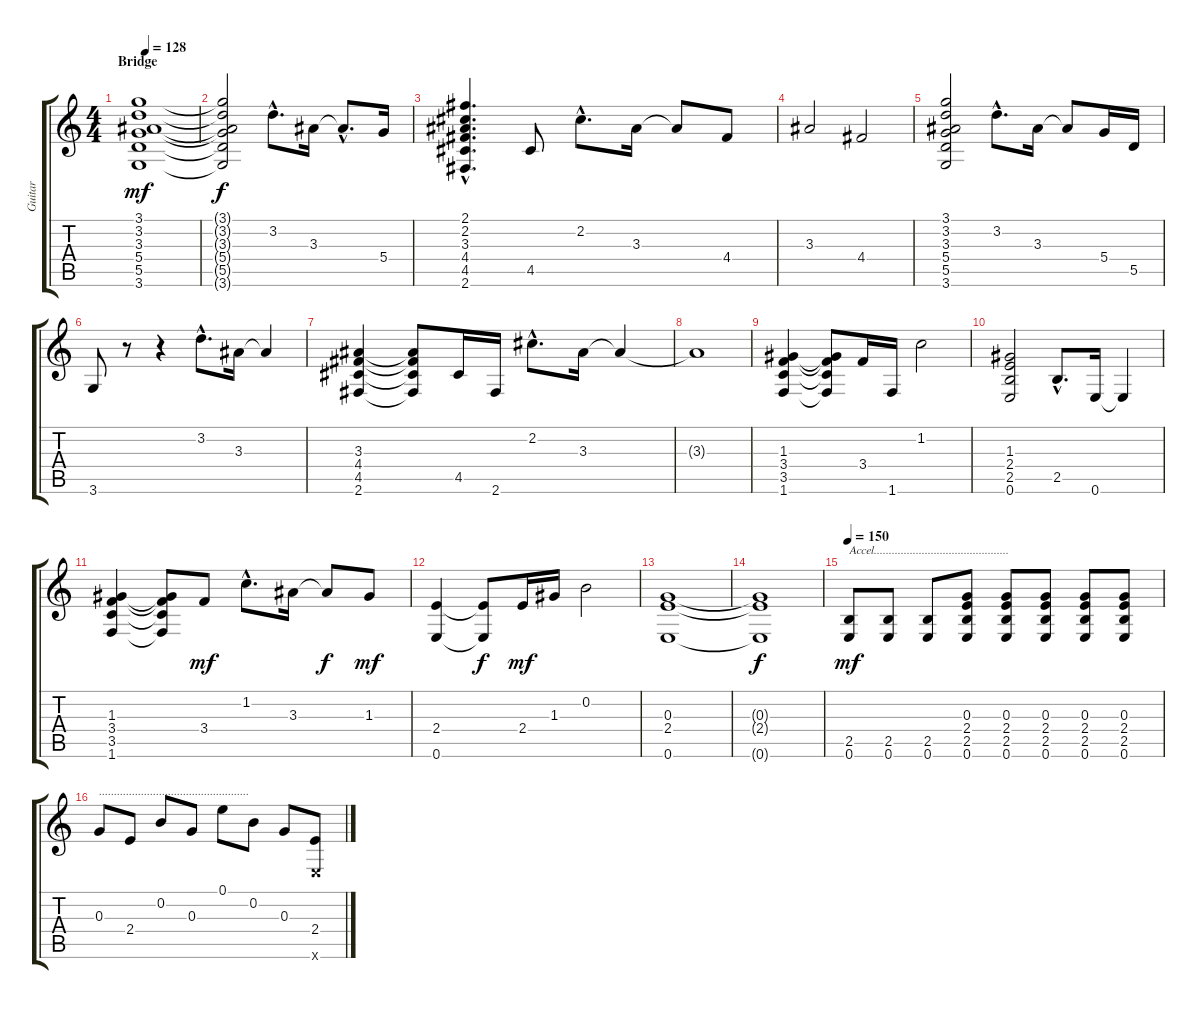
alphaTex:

\track ("Guitar" "Guitar") {instrument distortionguitar}
\staff {score tabs}
\tuning (E4 B3 G3 D3 A2 E2) {hide}
\ts (4 4)
\section ("" "Bridge")
\tempo 128
\clef g2
\ks c
(3.1 3.2 3.3 5.4 5.5 3.6).1{dy mf} |
(3.1{t} 3.2{t} 3.3{t} 5.4{t} 5.5{t} 3.6{t}).2{dy f} 3.2{hac}.8{d} 3.3.16 3.3{hac t}.8{d} 5.4.16 |
(2.1{hac} 2.2{hac} 3.3{hac} 4.4{hac} 4.5{hac} 2.6{hac}).4{d} 4.5.8 2.2{hac}.8{d} 3.3.16 3.3{t}.8 4.4.8 |
3.3.2 4.4.2 |
(3.1 3.2 3.3 5.4 5.5 3.6).2 3.2{hac}.8{d} 3.3.16 3.3{t}.8 5.4.16 5.5.16 |
3.6.8 r.8 r.4 3.2{hac}.8{d} 3.3.16 3.3{t}.4 |
(3.3 4.4 4.5 2.6).4 (3.3{t} 4.4{t} 4.5{t} 2.6{t}).8 4.5.16 2.6.16 2.2{hac}.8{d} 3.3.16 3.3{t}.4 |
3.3{t}.1 |
(1.3 3.4 3.5 1.6).4 (1.3{t} 3.4{t} 3.5{t} 1.6{t}).8 3.4.16 1.6.16 1.2.2 |
(1.3 2.4 2.5 0.6).2 2.5{hac}.8{d} 0.6.16 0.6{t}.4 |
(1.3 3.4 3.5 1.6).4 (1.3{t} 3.4{t} 3.5{t} 1.6{t}).8 3.4.8{dy mf} 1.2{hac}.8{d} 3.3.16 3.3{t}.8{dy f} 1.3.8{dy mf} |
(2.4 0.6).4 (2.4{t} 0.6{t}).8{dy f} 2.4.16{dy mf} 1.3.16 0.2.2 |
(0.3 2.4 0.6).1 |
(0.3{t} 2.4{t} 0.6{t}).1{dy f} |
\tempo 150
(2.5 0.6).8{txt "Accel............................................." dy mf} (2.5 0.6).8 (2.5 0.6).8 (0.3 2.4 2.5 0.6).8 (0.3 2.4 2.5 0.6).8 (0.3 2.4 2.5 0.6).8 (0.3 2.4 2.5 0.6).8 (0.3 2.4 2.5 0.6).8 |
0.3.8{txt ".................................................."} 2.4.8 0.2.8 0.3.8 0.1.8 0.2.8 0.3.8 (2.4 0.6{x}).8
